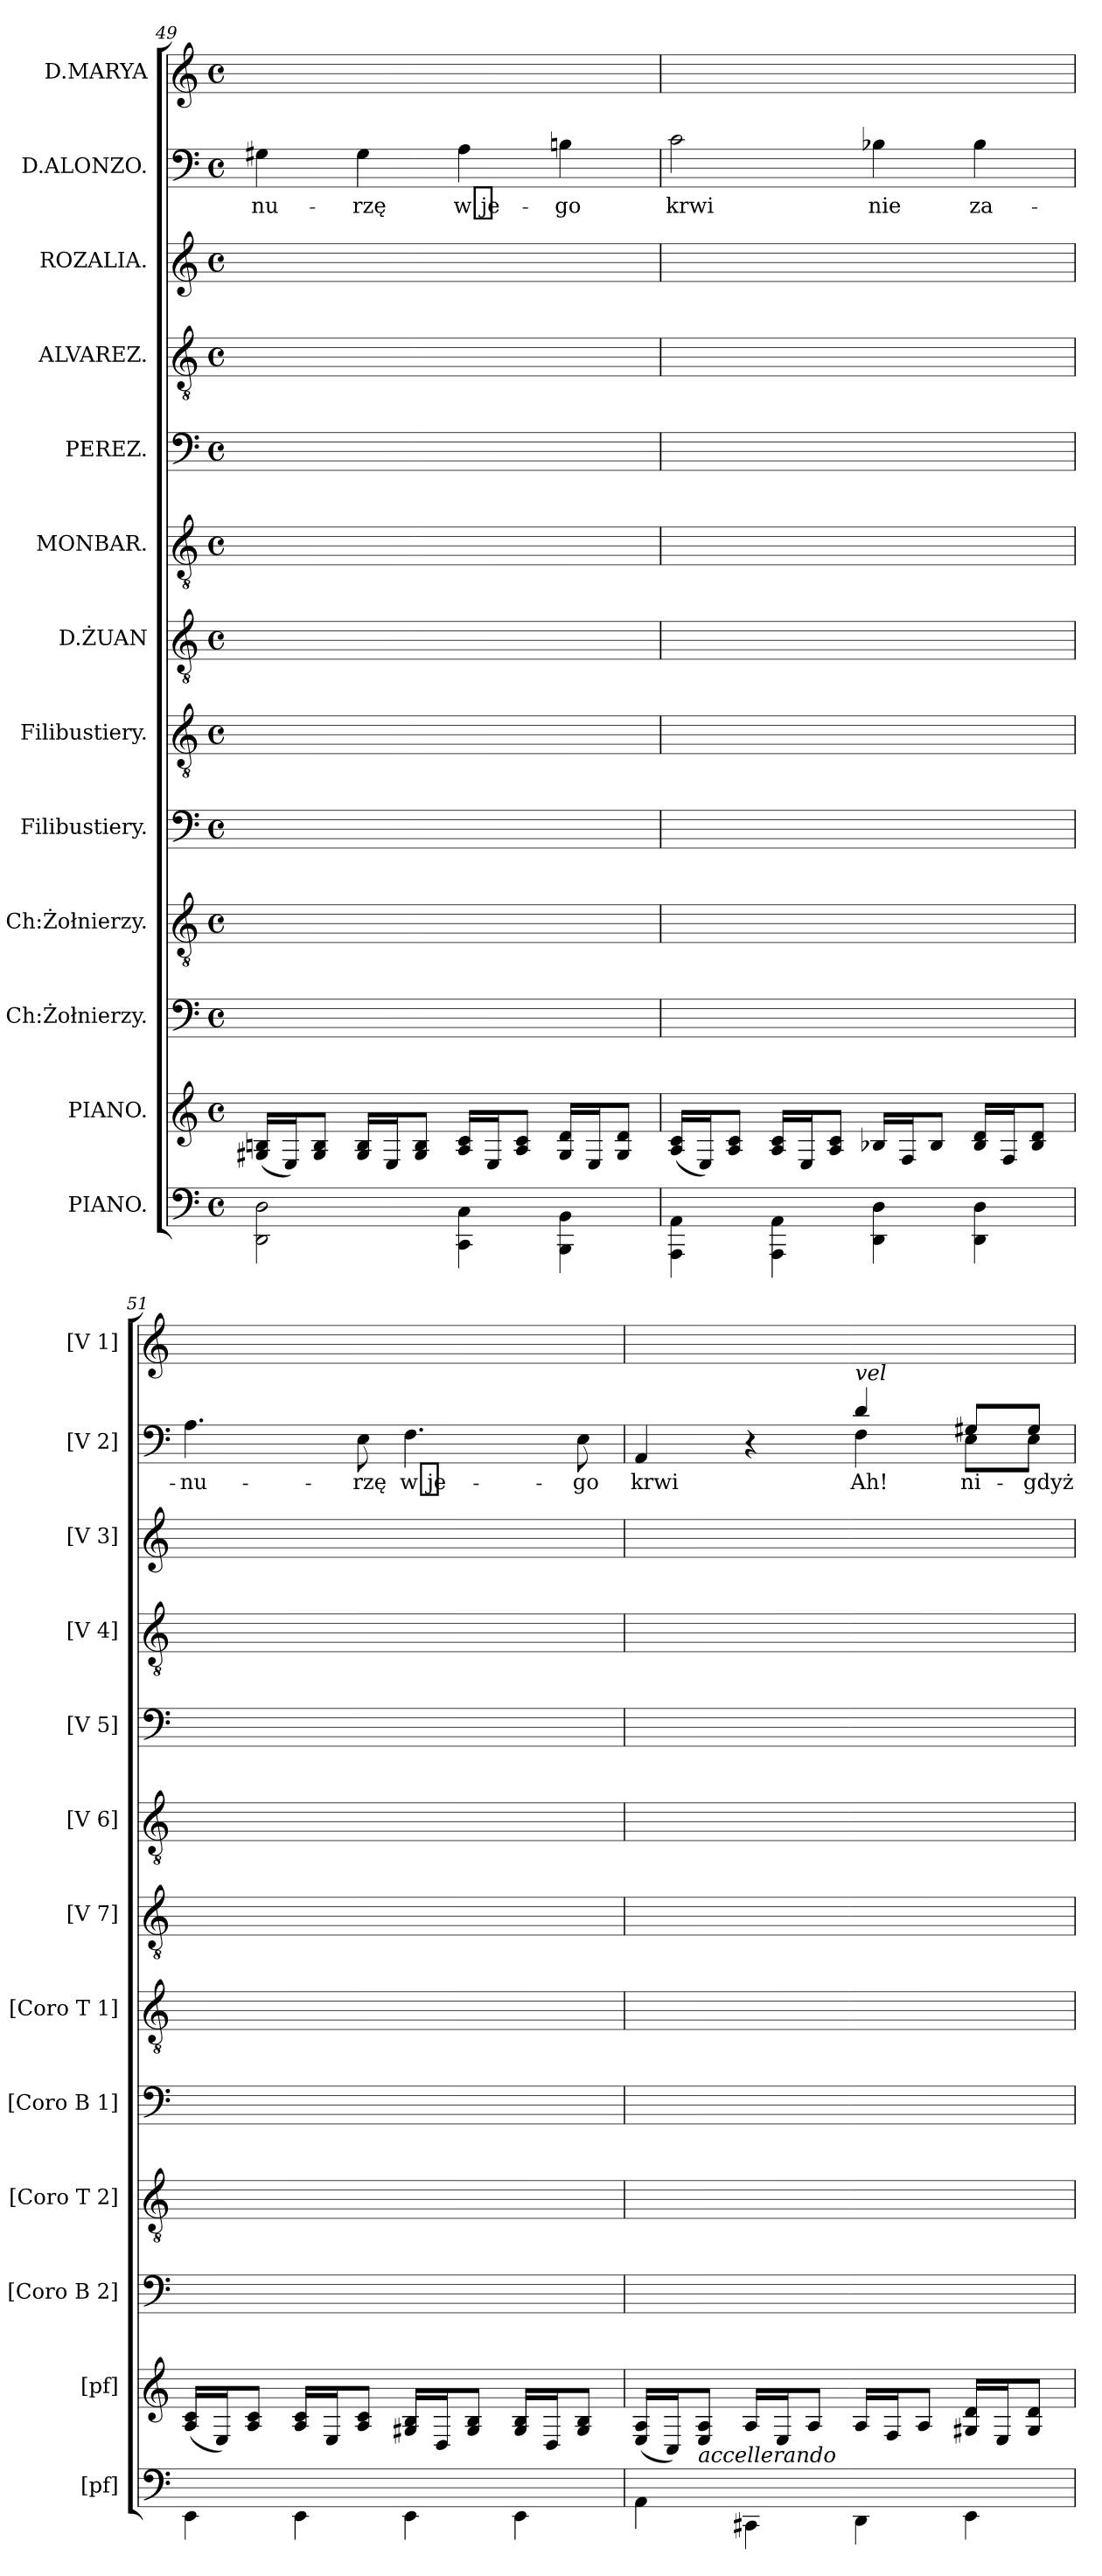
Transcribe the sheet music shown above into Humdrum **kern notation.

**kern	**kern	**kern	**kern	**kern	**kern	**kern	**kern	**kern	**kern	**kern	**kern	**text	**kern
*part13	*part12	*part11	*part10	*part9	*part8	*part7	*part6	*part5	*part4	*part3	*part2	*part2	*part1
*staff13	*staff12	*staff11	*staff10	*staff9	*staff8	*staff7	*staff6	*staff5	*staff4	*staff3	*staff2	*staff2	*staff1
*I"PIANO.	*I"PIANO.	*I"Ch:Żołnierzy.	*I"Ch:Żołnierzy.	*I"Filibustiery.	*I"Filibustiery.	*I"D.ŻUAN	*I"MONBAR.	*I"PEREZ.	*I"ALVAREZ.	*I"ROZALIA.	*I"D.ALONZO.	*	*I"D.MARYA
*I'[pf]	*I'[pf]	*I'[Coro B 2]	*I'[Coro T 2]	*I'[Coro B 1]	*I'[Coro T 1]	*I'[V 7]	*I'[V 6]	*I'[V 5]	*I'[V 4]	*I'[V 3]	*I'[V 2]	*	*I'[V 1]
*clefF4	*clefG2	*clefF4	*clefGv2	*clefF4	*clefGv2	*clefGv2	*clefGv2	*clefF4	*clefGv2	*clefG2	*clefF4	*	*clefG2
*k[]	*k[]	*k[]	*k[]	*k[]	*k[]	*k[]	*k[]	*k[]	*k[]	*k[]	*k[]	*	*k[]
*M4/4	*M4/4	*M4/4	*M4/4	*M4/4	*M4/4	*M4/4	*M4/4	*M4/4	*M4/4	*M4/4	*M4/4	*	*M4/4
*met(c)	*met(c)	*met(c)	*met(c)	*met(c)	*met(c)	*met(c)	*met(c)	*met(c)	*met(c)	*met(c)	*met(c)	*	*met(c)
=49	=49	=49	=49	=49	=49	=49	=49	=49	=49	=49	=49	=49	=49
2DD\ 2D\	(16G#X/ 16Bn/LL	1ryy	1ryy	1ryy	1ryy	1ryy	1ryy	1ryy	1ryy	1ryy	4G#X\	-nu-	1ryy
.	16E/J)	.	.	.	.	.	.	.	.	.	.	.	.
.	8G#/ 8B/J	.	.	.	.	.	.	.	.	.	.	.	.
.	16G#/ 16B/LL	.	.	.	.	.	.	.	.	.	4G#\	-rzę	.
.	16E/J	.	.	.	.	.	.	.	.	.	.	.	.
.	8G#/ 8B/J	.	.	.	.	.	.	.	.	.	.	.	.
4CC\ 4C\	16A/ 16c/LL	.	.	.	.	.	.	.	.	.	4A\	w je-	.
.	16E/J	.	.	.	.	.	.	.	.	.	.	.	.
.	8A/ 8c/J	.	.	.	.	.	.	.	.	.	.	.	.
4BBB\ 4BB\	16G#/ 16d/LL	.	.	.	.	.	.	.	.	.	4Bn\	-go	.
.	16E/J	.	.	.	.	.	.	.	.	.	.	.	.
.	8G#/ 8d/J	.	.	.	.	.	.	.	.	.	.	.	.
=50	=50	=50	=50	=50	=50	=50	=50	=50	=50	=50	=50	=50	=50
4AAA\ 4AA\	(16A/ 16c/LL	1ryy	1ryy	1ryy	1ryy	1ryy	1ryy	1ryy	1ryy	1ryy	2c\	krwi	1ryy
.	16E/J)	.	.	.	.	.	.	.	.	.	.	.	.
.	8A/ 8c/J	.	.	.	.	.	.	.	.	.	.	.	.
4AAA\ 4AA\	16A/ 16c/LL	.	.	.	.	.	.	.	.	.	.	.	.
.	16E/J	.	.	.	.	.	.	.	.	.	.	.	.
.	8A/ 8c/J	.	.	.	.	.	.	.	.	.	.	.	.
4DD\ 4D\	16B-X/LL	.	.	.	.	.	.	.	.	.	4B-X\	nie	.
.	16F/J	.	.	.	.	.	.	.	.	.	.	.	.
.	8B-/J	.	.	.	.	.	.	.	.	.	.	.	.
4DD\ 4D\	16B-/ 16d/LL	.	.	.	.	.	.	.	.	.	4B-\	za-	.
.	16F/J	.	.	.	.	.	.	.	.	.	.	.	.
.	8B-/ 8d/J	.	.	.	.	.	.	.	.	.	.	.	.
=51	=51	=51	=51	=51	=51	=51	=51	=51	=51	=51	=51	=51	=51
4EE\	(<16A/ 16c/LL	1ryy	1ryy	1ryy	1ryy	1ryy	1ryy	1ryy	1ryy	1ryy	4.A\	-nu-	1ryy
.	16E/J)	.	.	.	.	.	.	.	.	.	.	.	.
.	8A/ 8c/J	.	.	.	.	.	.	.	.	.	.	.	.
4EE\	16A/ 16c/LL	.	.	.	.	.	.	.	.	.	.	.	.
.	16E/J	.	.	.	.	.	.	.	.	.	.	.	.
.	8A/ 8c/J	.	.	.	.	.	.	.	.	.	8E\	-rzę	.
4EE\	16G#X/ 16B/LL	.	.	.	.	.	.	.	.	.	4.F\	w je-	.
.	16D/J	.	.	.	.	.	.	.	.	.	.	.	.
.	8G#/ 8B/J	.	.	.	.	.	.	.	.	.	.	.	.
4EE\	16G#/ 16B/LL	.	.	.	.	.	.	.	.	.	.	.	.
.	16D/J	.	.	.	.	.	.	.	.	.	.	.	.
.	8G#/ 8B/J	.	.	.	.	.	.	.	.	.	8E\	-go	.
=52	=52	=52	=52	=52	=52	=52	=52	=52	=52	=52	=52	=52	=52
*	*	*	*	*	*	*	*	*	*	*	*^	*	*
4AA\	(16E/ 16A/LL	1ryy	1ryy	1ryy	1ryy	1ryy	1ryy	1ryy	1ryy	1ryy	4AA/	4ryy	krwi	1ryy
.	16C/J)	.	.	.	.	.	.	.	.	.	.	.	.	.
!	!LO:TX:b:i:t=accellerando	!	!	!	!	!	!	!	!	!	!	!	!	!
.	8E/ 8A/J	.	.	.	.	.	.	.	.	.	.	.	.	.
4CC#X\	16A/LL	.	.	.	.	.	.	.	.	.	4r	4ryy	.	.
.	16E/J	.	.	.	.	.	.	.	.	.	.	.	.	.
.	8A/J	.	.	.	.	.	.	.	.	.	.	.	.	.
!	!	!	!	!	!	!	!	!	!	!	!LO:TX:a:i:t=vel	!	!	!
4DD\	16A/LL	.	.	.	.	.	.	.	.	.	4d!/	4F\	Ah!	.
.	16F/J	.	.	.	.	.	.	.	.	.	.	.	.	.
.	8A/J	.	.	.	.	.	.	.	.	.	.	.	.	.
4EE\	16G#X/ 16d/LL	.	.	.	.	.	.	.	.	.	8G#X!/L	8E\L	ni-	.
.	16E/J	.	.	.	.	.	.	.	.	.	.	.	.	.
.	8G#/ 8d/J	.	.	.	.	.	.	.	.	.	8G#!/J	8E\J	-gdyż	.
*	*	*	*	*	*	*	*	*	*	*	*v	*v	*	*
=	=	=	=	=	=	=	=	=	=	=	=	=	=
*-	*-	*-	*-	*-	*-	*-	*-	*-	*-	*-	*-	*-	*-
